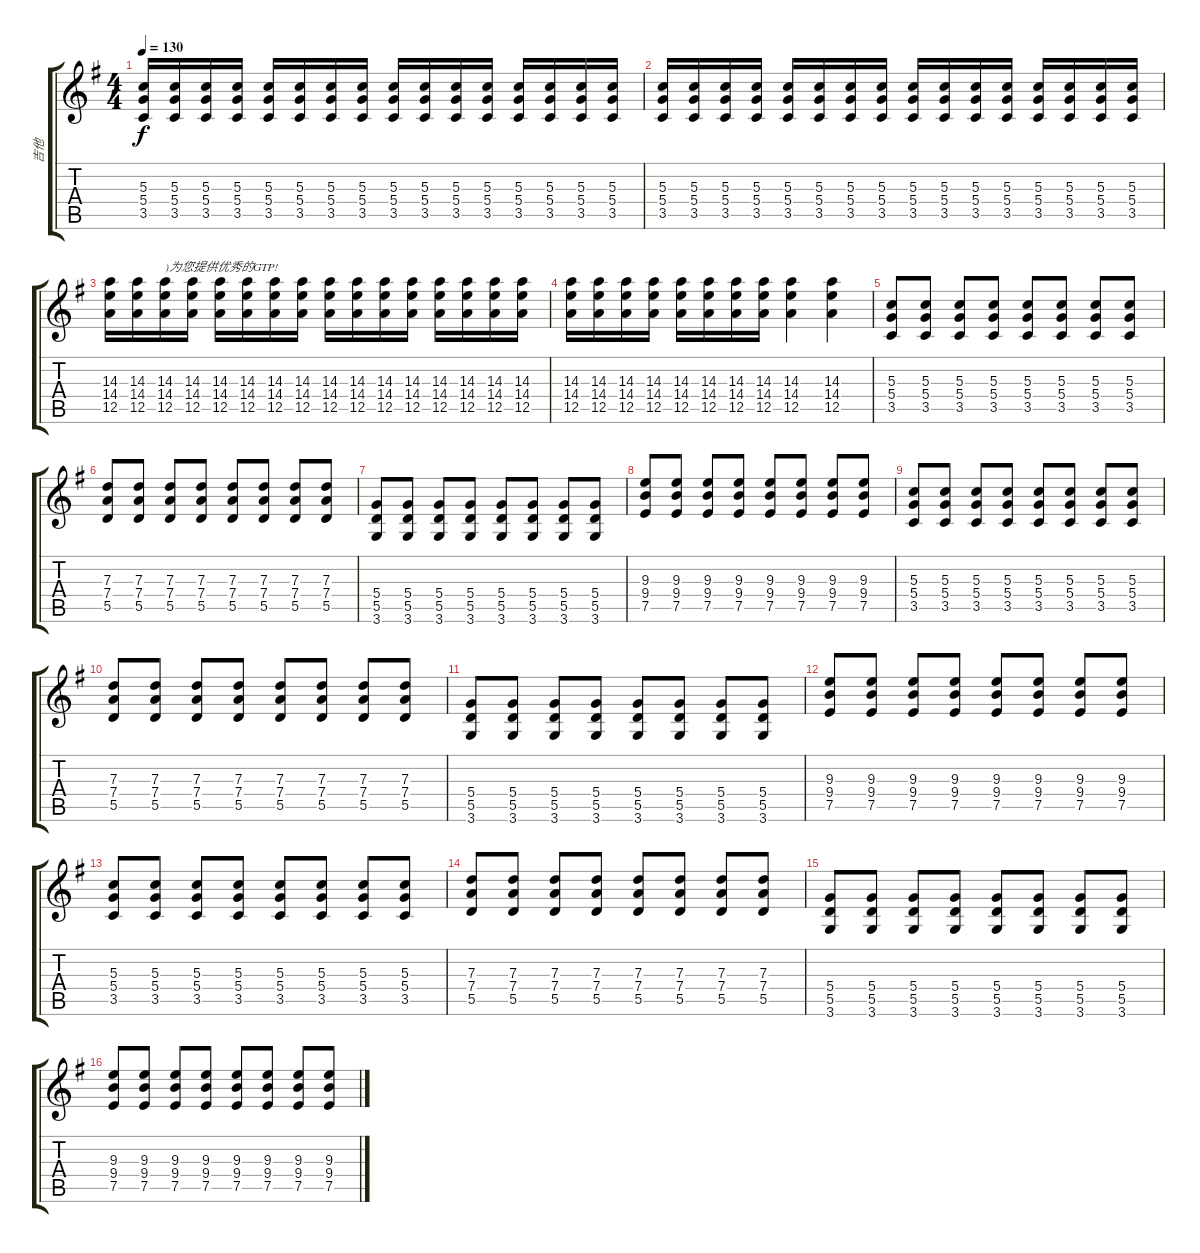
\track ("吉他" "吉他") {instrument acousticguitarsteel}
\staff {score tabs}
\tuning (E4 B3 G3 D3 A2 E2) {hide}
\ts (4 4)
\tempo 130
\clef g2
\ks g
(5.3 5.4 3.5).16{dy f} (5.3 5.4 3.5).16 (5.3 5.4 3.5).16 (5.3 5.4 3.5).16 (5.3 5.4 3.5).16 (5.3 5.4 3.5).16 (5.3 5.4 3.5).16 (5.3 5.4 3.5).16 (5.3 5.4 3.5).16 (5.3 5.4 3.5).16 (5.3 5.4 3.5).16 (5.3 5.4 3.5).16 (5.3 5.4 3.5).16 (5.3 5.4 3.5).16 (5.3 5.4 3.5).16 (5.3 5.4 3.5).16 |
(5.3 5.4 3.5).16 (5.3 5.4 3.5).16 (5.3 5.4 3.5).16 (5.3 5.4 3.5).16 (5.3 5.4 3.5).16 (5.3 5.4 3.5).16 (5.3 5.4 3.5).16 (5.3 5.4 3.5).16 (5.3 5.4 3.5).16 (5.3 5.4 3.5).16 (5.3 5.4 3.5).16 (5.3 5.4 3.5).16 (5.3 5.4 3.5).16 (5.3 5.4 3.5).16 (5.3 5.4 3.5).16 (5.3 5.4 3.5).16 |
(14.3 14.4 12.5).16 (14.3 14.4 12.5).16 (14.3 14.4 12.5).16{txt ")为您提供优秀的GTP!"} (14.3 14.4 12.5).16 (14.3 14.4 12.5).16 (14.3 14.4 12.5).16 (14.3 14.4 12.5).16 (14.3 14.4 12.5).16 (14.3 14.4 12.5).16 (14.3 14.4 12.5).16 (14.3 14.4 12.5).16 (14.3 14.4 12.5).16 (14.3 14.4 12.5).16 (14.3 14.4 12.5).16 (14.3 14.4 12.5).16 (14.3 14.4 12.5).16 |
(14.3 14.4 12.5).16 (14.3 14.4 12.5).16 (14.3 14.4 12.5).16 (14.3 14.4 12.5).16 (14.3 14.4 12.5).16 (14.3 14.4 12.5).16 (14.3 14.4 12.5).16 (14.3 14.4 12.5).16 (14.3 14.4 12.5).4 (14.3 14.4 12.5).4 |
(5.3 5.4 3.5).8 (5.3 5.4 3.5).8 (5.3 5.4 3.5).8 (5.3 5.4 3.5).8 (5.3 5.4 3.5).8 (5.3 5.4 3.5).8 (5.3 5.4 3.5).8 (5.3 5.4 3.5).8 |
(7.3 7.4 5.5).8 (7.3 7.4 5.5).8 (7.3 7.4 5.5).8 (7.3 7.4 5.5).8 (7.3 7.4 5.5).8 (7.3 7.4 5.5).8 (7.3 7.4 5.5).8 (7.3 7.4 5.5).8 |
(5.4 5.5 3.6).8 (5.4 5.5 3.6).8 (5.4 5.5 3.6).8 (5.4 5.5 3.6).8 (5.4 5.5 3.6).8 (5.4 5.5 3.6).8 (5.4 5.5 3.6).8 (5.4 5.5 3.6).8 |
(9.3 9.4 7.5).8 (9.3 9.4 7.5).8 (9.3 9.4 7.5).8 (9.3 9.4 7.5).8 (9.3 9.4 7.5).8 (9.3 9.4 7.5).8 (9.3 9.4 7.5).8 (9.3 9.4 7.5).8 |
(5.3 5.4 3.5).8 (5.3 5.4 3.5).8 (5.3 5.4 3.5).8 (5.3 5.4 3.5).8 (5.3 5.4 3.5).8 (5.3 5.4 3.5).8 (5.3 5.4 3.5).8 (5.3 5.4 3.5).8 |
(7.3 7.4 5.5).8 (7.3 7.4 5.5).8 (7.3 7.4 5.5).8 (7.3 7.4 5.5).8 (7.3 7.4 5.5).8 (7.3 7.4 5.5).8 (7.3 7.4 5.5).8 (7.3 7.4 5.5).8 |
(5.4 5.5 3.6).8 (5.4 5.5 3.6).8 (5.4 5.5 3.6).8 (5.4 5.5 3.6).8 (5.4 5.5 3.6).8 (5.4 5.5 3.6).8 (5.4 5.5 3.6).8 (5.4 5.5 3.6).8 |
(9.3 9.4 7.5).8 (9.3 9.4 7.5).8 (9.3 9.4 7.5).8 (9.3 9.4 7.5).8 (9.3 9.4 7.5).8 (9.3 9.4 7.5).8 (9.3 9.4 7.5).8 (9.3 9.4 7.5).8 |
(5.3 5.4 3.5).8 (5.3 5.4 3.5).8 (5.3 5.4 3.5).8 (5.3 5.4 3.5).8 (5.3 5.4 3.5).8 (5.3 5.4 3.5).8 (5.3 5.4 3.5).8 (5.3 5.4 3.5).8 |
(7.3 7.4 5.5).8 (7.3 7.4 5.5).8 (7.3 7.4 5.5).8 (7.3 7.4 5.5).8 (7.3 7.4 5.5).8 (7.3 7.4 5.5).8 (7.3 7.4 5.5).8 (7.3 7.4 5.5).8 |
(5.4 5.5 3.6).8 (5.4 5.5 3.6).8 (5.4 5.5 3.6).8 (5.4 5.5 3.6).8 (5.4 5.5 3.6).8 (5.4 5.5 3.6).8 (5.4 5.5 3.6).8 (5.4 5.5 3.6).8 |
(9.3 9.4 7.5).8 (9.3 9.4 7.5).8 (9.3 9.4 7.5).8 (9.3 9.4 7.5).8 (9.3 9.4 7.5).8 (9.3 9.4 7.5).8 (9.3 9.4 7.5).8 (9.3 9.4 7.5).8
